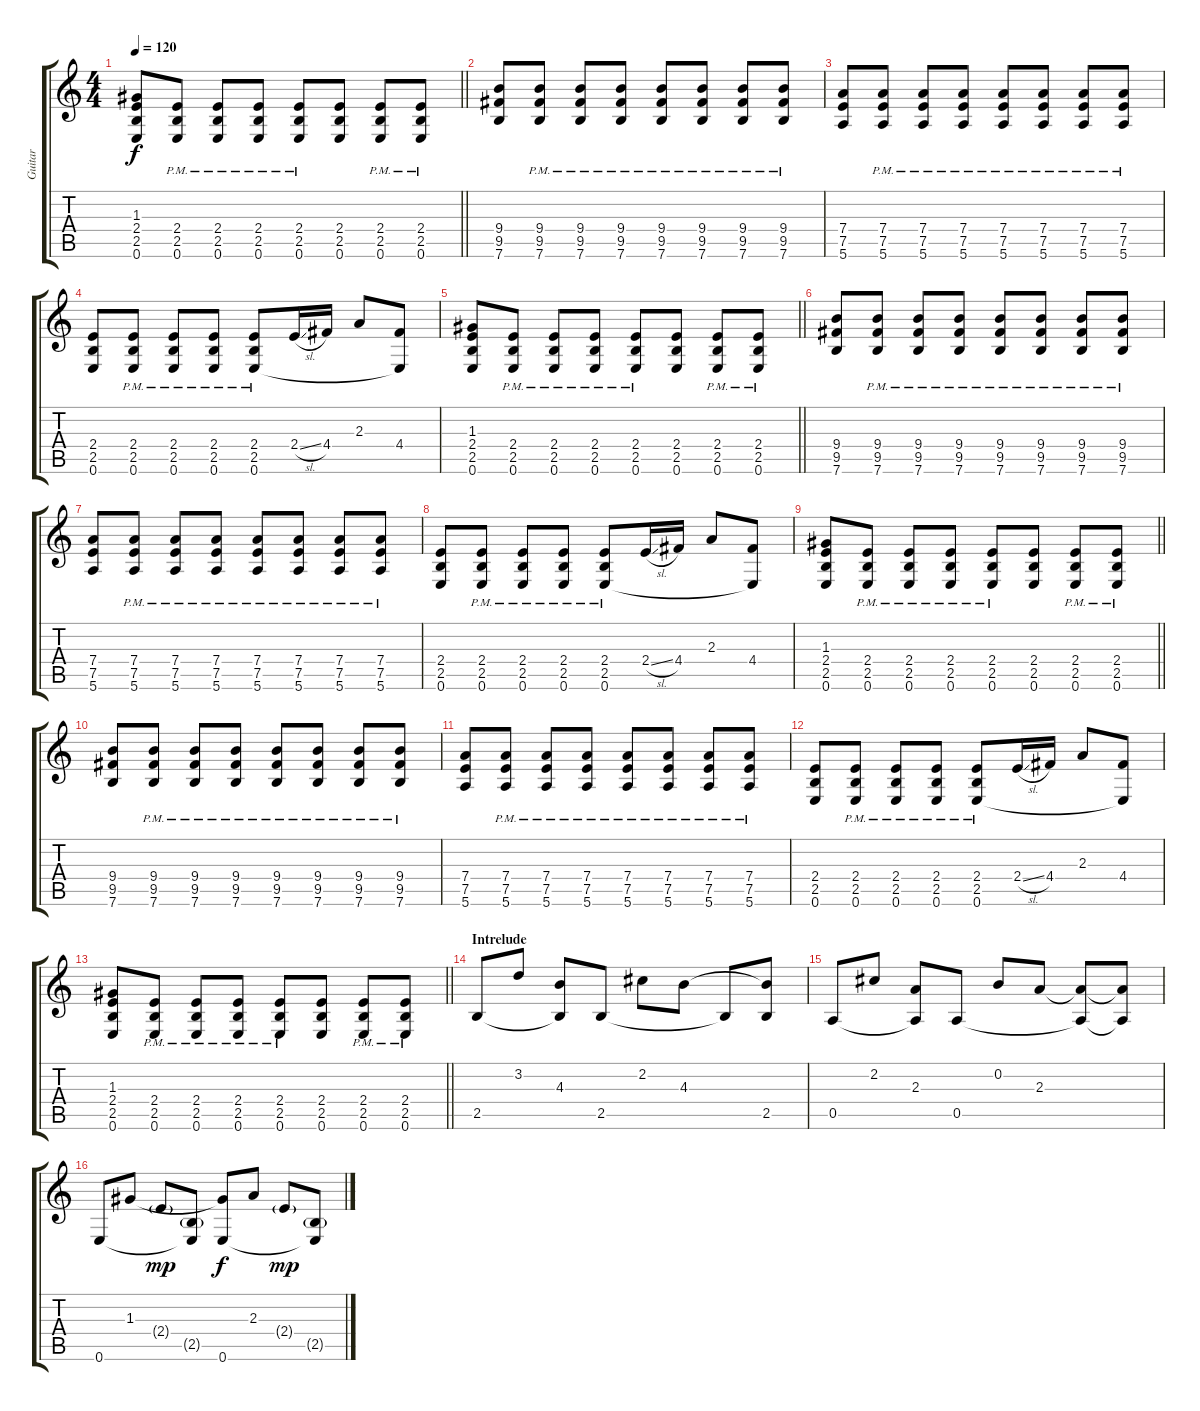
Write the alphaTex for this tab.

\track ("Guitar" "Guitar") {instrument distortionguitar}
\staff {score tabs}
\tuning (E4 B3 G3 D3 A2 E2) {hide}
\ts (4 4)
\tempo 120
\clef g2
\barLineRight lightlight
\ks c
(1.3 2.4 2.5 0.6).8{dy f} (2.4{pm} 2.5{pm} 0.6{pm}).8 (2.4{pm} 2.5{pm} 0.6{pm}).8 (2.4{pm} 2.5{pm} 0.6{pm}).8 (2.4{pm} 2.5{pm} 0.6{pm}).8 (2.4 2.5 0.6).8 (2.4{pm} 2.5{pm} 0.6{pm}).8 (2.4{pm} 2.5{pm} 0.6{pm}).8 |
(9.4 9.5 7.6).8 (9.4{pm} 9.5{pm} 7.6{pm}).8 (9.4{pm} 9.5{pm} 7.6{pm}).8 (9.4{pm} 9.5{pm} 7.6{pm}).8 (9.4{pm} 9.5{pm} 7.6{pm}).8 (9.4{pm} 9.5{pm} 7.6{pm}).8 (9.4{pm} 9.5{pm} 7.6{pm}).8 (9.4{pm} 9.5{pm} 7.6{pm}).8 |
(7.4 7.5 5.6).8 (7.4{pm} 7.5{pm} 5.6{pm}).8 (7.4{pm} 7.5{pm} 5.6{pm}).8 (7.4{pm} 7.5{pm} 5.6{pm}).8 (7.4{pm} 7.5{pm} 5.6{pm}).8 (7.4{pm} 7.5{pm} 5.6{pm}).8 (7.4{pm} 7.5{pm} 5.6{pm}).8 (7.4{pm} 7.5{pm} 5.6{pm}).8 |
(2.4 2.5 0.6).8 (2.4{pm} 2.5{pm} 0.6{pm}).8 (2.4{pm} 2.5{pm} 0.6{pm}).8 (2.4{pm} 2.5{pm} 0.6{pm}).8 (2.4{pm} 2.5{pm} 0.6{pm}).8 2.4{sl}.16 4.4.16 2.3.8 (4.4 0.6{t}).8 |
\barLineRight lightlight
(1.3 2.4 2.5 0.6).8 (2.4{pm} 2.5{pm} 0.6{pm}).8 (2.4{pm} 2.5{pm} 0.6{pm}).8 (2.4{pm} 2.5{pm} 0.6{pm}).8 (2.4{pm} 2.5{pm} 0.6{pm}).8 (2.4 2.5 0.6).8 (2.4{pm} 2.5{pm} 0.6{pm}).8 (2.4{pm} 2.5{pm} 0.6{pm}).8 |
(9.4 9.5 7.6).8 (9.4{pm} 9.5{pm} 7.6{pm}).8 (9.4{pm} 9.5{pm} 7.6{pm}).8 (9.4{pm} 9.5{pm} 7.6{pm}).8 (9.4{pm} 9.5{pm} 7.6{pm}).8 (9.4{pm} 9.5{pm} 7.6{pm}).8 (9.4{pm} 9.5{pm} 7.6{pm}).8 (9.4{pm} 9.5{pm} 7.6{pm}).8 |
(7.4 7.5 5.6).8 (7.4{pm} 7.5{pm} 5.6{pm}).8 (7.4{pm} 7.5{pm} 5.6{pm}).8 (7.4{pm} 7.5{pm} 5.6{pm}).8 (7.4{pm} 7.5{pm} 5.6{pm}).8 (7.4{pm} 7.5{pm} 5.6{pm}).8 (7.4{pm} 7.5{pm} 5.6{pm}).8 (7.4{pm} 7.5{pm} 5.6{pm}).8 |
(2.4 2.5 0.6).8 (2.4{pm} 2.5{pm} 0.6{pm}).8 (2.4{pm} 2.5{pm} 0.6{pm}).8 (2.4{pm} 2.5{pm} 0.6{pm}).8 (2.4{pm} 2.5{pm} 0.6{pm}).8 2.4{sl}.16 4.4.16 2.3.8 (4.4 0.6{t}).8 |
\barLineRight lightlight
(1.3 2.4 2.5 0.6).8 (2.4{pm} 2.5{pm} 0.6{pm}).8 (2.4{pm} 2.5{pm} 0.6{pm}).8 (2.4{pm} 2.5{pm} 0.6{pm}).8 (2.4{pm} 2.5{pm} 0.6{pm}).8 (2.4 2.5 0.6).8 (2.4{pm} 2.5{pm} 0.6{pm}).8 (2.4{pm} 2.5{pm} 0.6{pm}).8 |
(9.4 9.5 7.6).8 (9.4{pm} 9.5{pm} 7.6{pm}).8 (9.4{pm} 9.5{pm} 7.6{pm}).8 (9.4{pm} 9.5{pm} 7.6{pm}).8 (9.4{pm} 9.5{pm} 7.6{pm}).8 (9.4{pm} 9.5{pm} 7.6{pm}).8 (9.4{pm} 9.5{pm} 7.6{pm}).8 (9.4{pm} 9.5{pm} 7.6{pm}).8 |
(7.4 7.5 5.6).8 (7.4{pm} 7.5{pm} 5.6{pm}).8 (7.4{pm} 7.5{pm} 5.6{pm}).8 (7.4{pm} 7.5{pm} 5.6{pm}).8 (7.4{pm} 7.5{pm} 5.6{pm}).8 (7.4{pm} 7.5{pm} 5.6{pm}).8 (7.4{pm} 7.5{pm} 5.6{pm}).8 (7.4{pm} 7.5{pm} 5.6{pm}).8 |
(2.4 2.5 0.6).8 (2.4{pm} 2.5{pm} 0.6{pm}).8 (2.4{pm} 2.5{pm} 0.6{pm}).8 (2.4{pm} 2.5{pm} 0.6{pm}).8 (2.4{pm} 2.5{pm} 0.6{pm}).8 2.4{sl}.16 4.4.16 2.3.8 (4.4 0.6{t}).8 |
\barLineRight lightlight
(1.3 2.4 2.5 0.6).8 (2.4{pm} 2.5{pm} 0.6{pm}).8 (2.4{pm} 2.5{pm} 0.6{pm}).8 (2.4{pm} 2.5{pm} 0.6{pm}).8 (2.4{pm} 2.5{pm} 0.6{pm}).8 (2.4 2.5 0.6).8 (2.4{pm} 2.5{pm} 0.6{pm}).8 (2.4{pm} 2.5{pm} 0.6{pm}).8 |
\section ("" "Intrelude")
2.5.8{instrument electricguitarclean} 3.2.8 (4.3 2.5{t}).8 2.5.8 2.2.8 4.3.8 2.5{t}.8 (4.3{t} 2.5).8 |
0.5.8 2.2.8 (2.3 0.5{t}).8 0.5.8 0.2.8 2.3.8 (2.3{t} 0.5{t}).8 (2.3{t} 0.5{t}).8 |
0.6.8 1.3.8 2.4{g}.8{dy mp} (2.5{g} 0.6{t}).8 (1.3{t} 0.6).8{dy f} 2.3.8 2.4{g}.8{dy mp} (2.5{g} 0.6{t}).8
